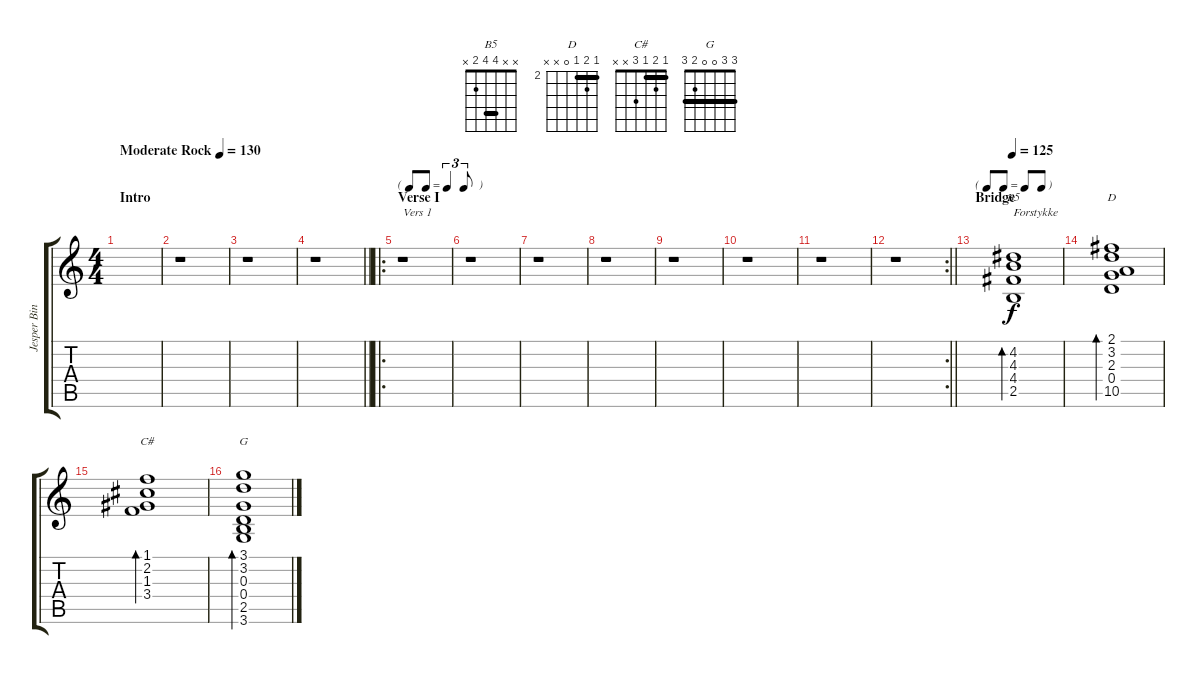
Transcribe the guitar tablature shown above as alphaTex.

\track ("Jesper Binzer (Rytme guitar)" "Jesper Bin") {instrument overdrivenguitar}
\staff {score tabs}
\tuning (E4 B3 G3 D3 A2 E2) {hide}
\chord ("B5" x x 4 4 2 x) {barre 4}
\chord ("D" 2 3 2 0 x x) {firstfret 2 barre 2}
\chord ("C#" 1 2 1 3 x x) {barre 1}
\chord ("G" 3 3 0 0 2 3) {barre 3}
\ts (4 4)
\section ("" "Intro")
\tempo (130 "Moderate Rock")
\clef g2
\ks c
|
r.1 |
r.1 |
\barLineRight lightlight
r.1 |
\ro
\tf triplet8th
\section ("" "Verse I")
r.1{txt "Vers 1"} |
r.1 |
r.1 |
r.1 |
r.1 |
r.1 |
r.1 |
\rc 2
\barLineRight lightlight
r.1 |
\tf none
\section ("" "Bridge")
\tempo 125
(4.2 4.3 4.4 2.5).1{bd 480 ch "B5" txt "Forstykke" volume 16 instrument electricguitarclean} |
(2.1 3.2 2.3 0.4 10.5).1{bd 480 ch "D"} |
(1.1 2.2 1.3 3.4).1{bd 480 ch "C#"} |
(3.1 3.2 0.3 0.4 2.5 3.6).1{bd 480 ch "G"}
